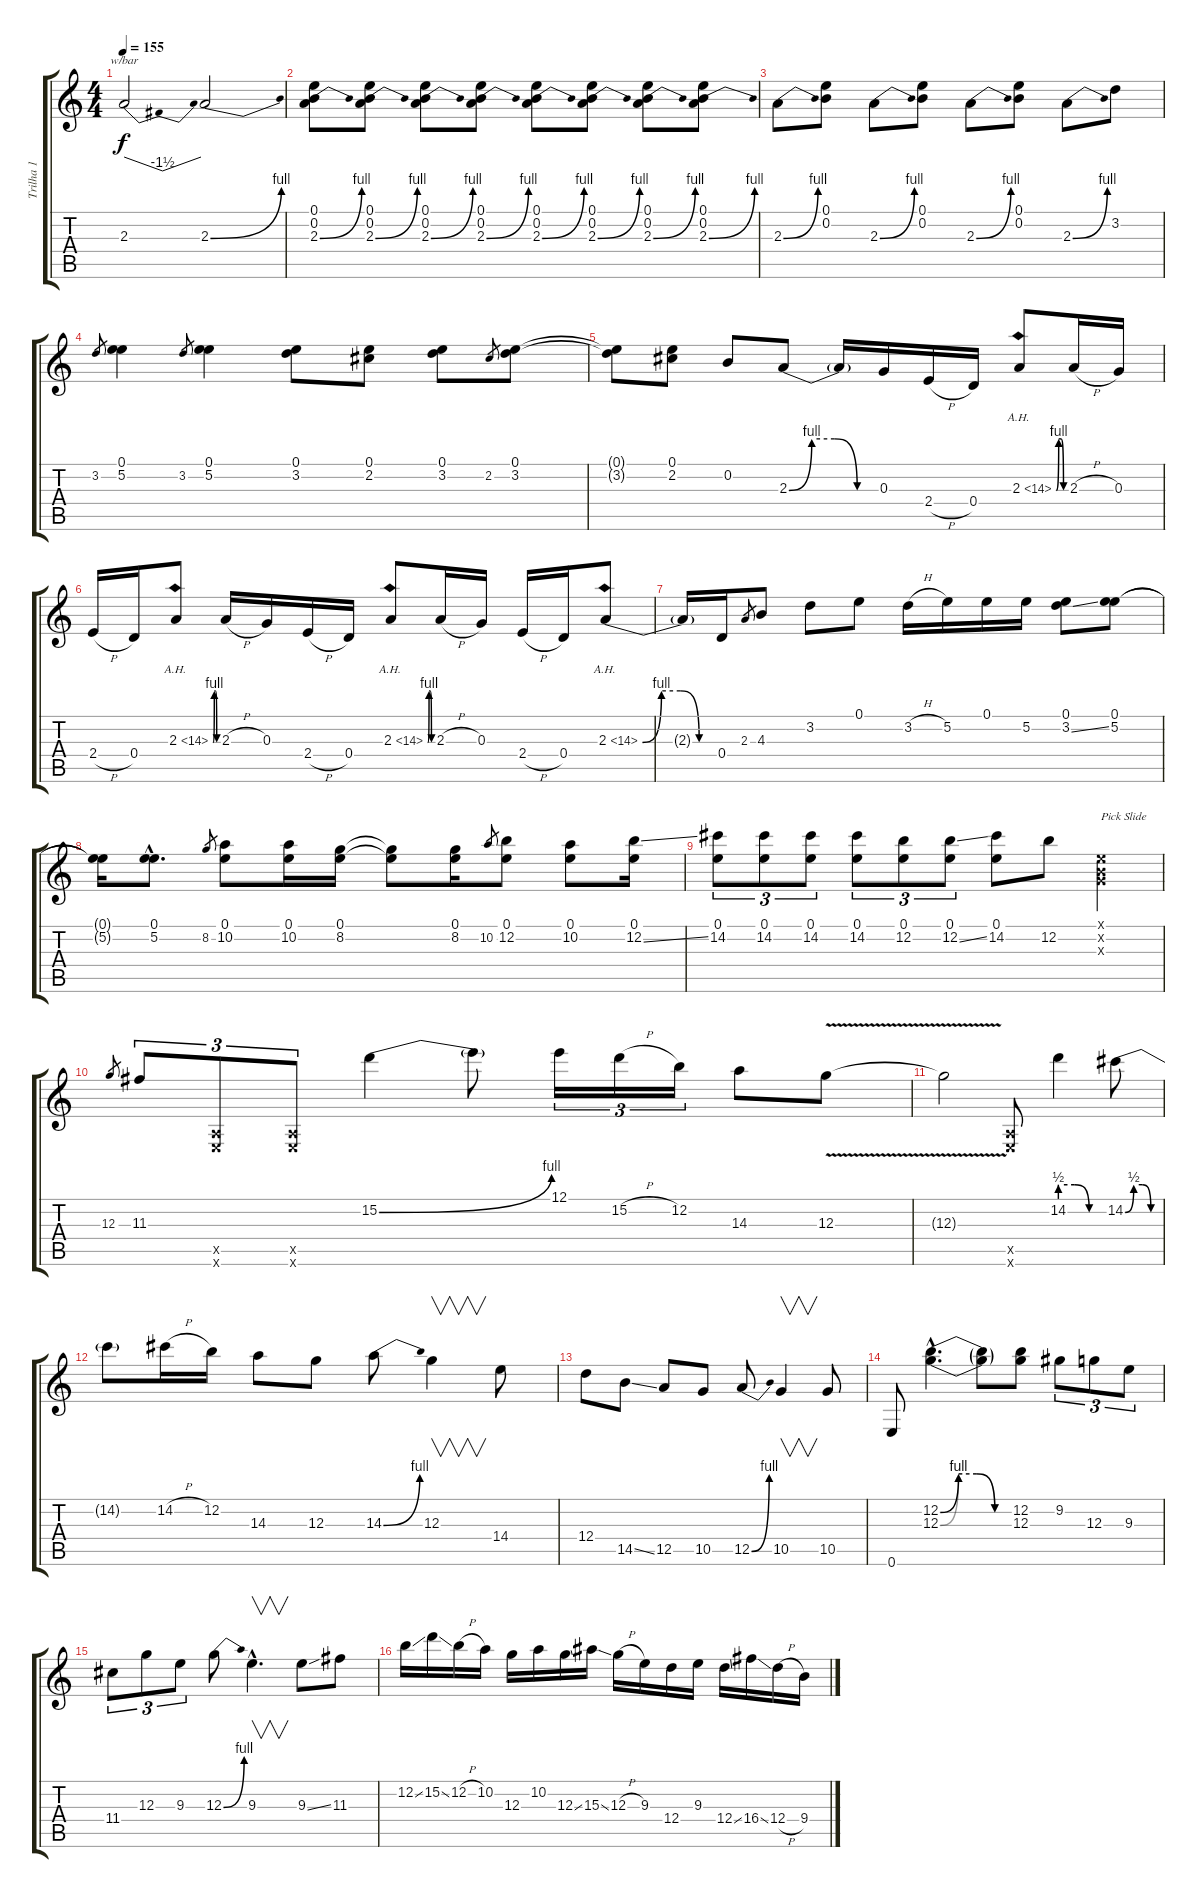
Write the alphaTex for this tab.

\track ("Trilha 1" "Trilha 1") {instrument distortionguitar}
\staff {score tabs}
\tuning (E4 B3 G3 D3 A2 E2) {hide}
\ts (4 4)
\tempo 155
\clef g2
\ks c
2.3.2{tbe (dip default 0 0 30 -6 60 0) dy f} 2.3{be (bend 0 0 60 4)}.2 |
(0.1 0.2 2.3{be (bend 0 0 60 4)}).8 (0.1 0.2 2.3{be (bend 0 0 60 4)}).8 (0.1 0.2 2.3{be (bend 0 0 60 4)}).8 (0.1 0.2 2.3{be (bend 0 0 60 4)}).8 (0.1 0.2 2.3{be (bend 0 0 60 4)}).8 (0.1 0.2 2.3{be (bend 0 0 60 4)}).8 (0.1 0.2 2.3{be (bend 0 0 60 4)}).8 (0.1 0.2 2.3{be (bend 0 0 60 4)}).8 |
2.3{be (bend 0 0 60 4)}.8 (0.1 0.2).8 2.3{be (bend 0 0 60 4)}.8 (0.1 0.2).8 2.3{be (bend 0 0 60 4)}.8 (0.1 0.2).8 2.3{be (bend 0 0 60 4)}.8 3.2.8 |
3.2.8{gr} (0.1 5.2).4 3.2.8{gr} (0.1 5.2).4 (0.1 3.2).8 (0.1 2.2).8 (0.1 3.2).8 2.2.8{gr} (0.1 3.2).8 |
(0.1{t} 3.2{t}).8 (0.1 2.2).8 0.2.8 2.3{be (custom 0 0 15 4 30 4 45 0 60 0)}.8 2.3{t}.16 0.3.16 2.4{h}.16 0.4.16 2.3{be (custom 0 0 15 4 30 4 45 0 60 0) ah 12}.8 2.3{h}.16 0.3.16 |
2.4{h}.16 0.4.16 2.3{be (custom 0 0 15 4 30 4 45 0 60 0) ah 12}.8 2.3{h}.16 0.3.16 2.4{h}.16 0.4.16 2.3{be (custom 0 0 15 4 30 4 45 0 60 0) ah 12}.8 2.3{h}.16 0.3.16 2.4{h}.16 0.4.16 2.3{be (custom 0 0 15 4 30 4 45 0 60 0) ah 12}.8 |
2.3{t}.16 0.4.16 2.3.8{gr} 4.3.8 3.2.8 0.1.8 3.2{h}.16 5.2.16 0.1.16 5.2.16 (0.1 3.2{ss}).8 (0.1 5.2).8 |
(0.1{t} 5.2{t}).16 (0.1{hac} 5.2{hac}).8{d} 8.2.8{gr} (0.1 10.2).8 (0.1 10.2).16 (0.1 8.2).16 (0.1{t} 8.2{t}).8 (0.1 8.2).16 10.2.8{gr} (0.1 12.2).8 (0.1 10.2).8 (0.1 12.2{ss}).16 |
(0.1 14.2).8{tu (3 2)} (0.1 14.2).8{tu (3 2)} (0.1 14.2).8{tu (3 2)} (0.1 14.2).8{tu (3 2)} (0.1 12.2).8{tu (3 2)} (0.1 12.2{ss}).8{tu (3 2)} (0.1 14.2).8 12.2.8 (0.1{x} 0.2{x} 0.3{x}).4{txt "Pick Slide"} |
12.3.8{gr} 11.3.8{tu (3 2)} (0.5{x} 0.6{x}).8{tu (3 2)} (0.5{x} 0.6{x}).8{tu (3 2)} 15.2{be (bend 0 0 60 4)}.4 15.2{t}.8 12.1.16{tu (3 2)} 15.2{h}.16{tu (3 2)} 12.2.16{tu (3 2)} 14.3.8 12.3{v}.8 |
12.3{t}.2 (0.5{x} 0.6{x}).8 14.2{be (custom 0 2 20 2 40 0 60 0)}.4 14.2{be (custom 0 0 15 2 30 2 45 0 60 0)}.8 |
14.2{t}.8 14.2{h}.16 12.2.16 14.3.8 12.3.8 14.3{be (bend 0 0 60 4)}.8 12.3.4{v} 14.4.8 |
12.4.8 14.5{ss}.8 12.5.8 10.5.8 12.5{be (bend 0 0 60 4)}.8 10.5.4{v} 10.5.8 |
0.6.8 (12.2{be (custom 0 0 15 4 30 4 45 0 60 0) hac} 12.3{be (custom 0 0 15 4 30 4 45 0 60 0) hac}).4{d} (12.2{t} 12.3{t}).8 (12.2 12.3).8 9.2.8{tu (3 2)} 12.3.8{tu (3 2)} 9.3.8{tu (3 2)} |
11.4.8{tu (3 2)} 12.3.8{tu (3 2)} 9.3.8{tu (3 2)} 12.3{be (bend 0 0 60 4)}.8 9.3{hac}.4{v d} 9.3{ss}.8 11.3.8 |
12.2{ss}.16 15.2{ss}.16 12.2{h}.16 10.2.16 12.3.16 10.2.16 12.3{ss}.16 15.3{ss}.16 12.3{h}.16 9.3.16 12.4.16 9.3.16 12.4{ss}.16 16.4{ss}.16 12.4{h}.16 9.4.16
